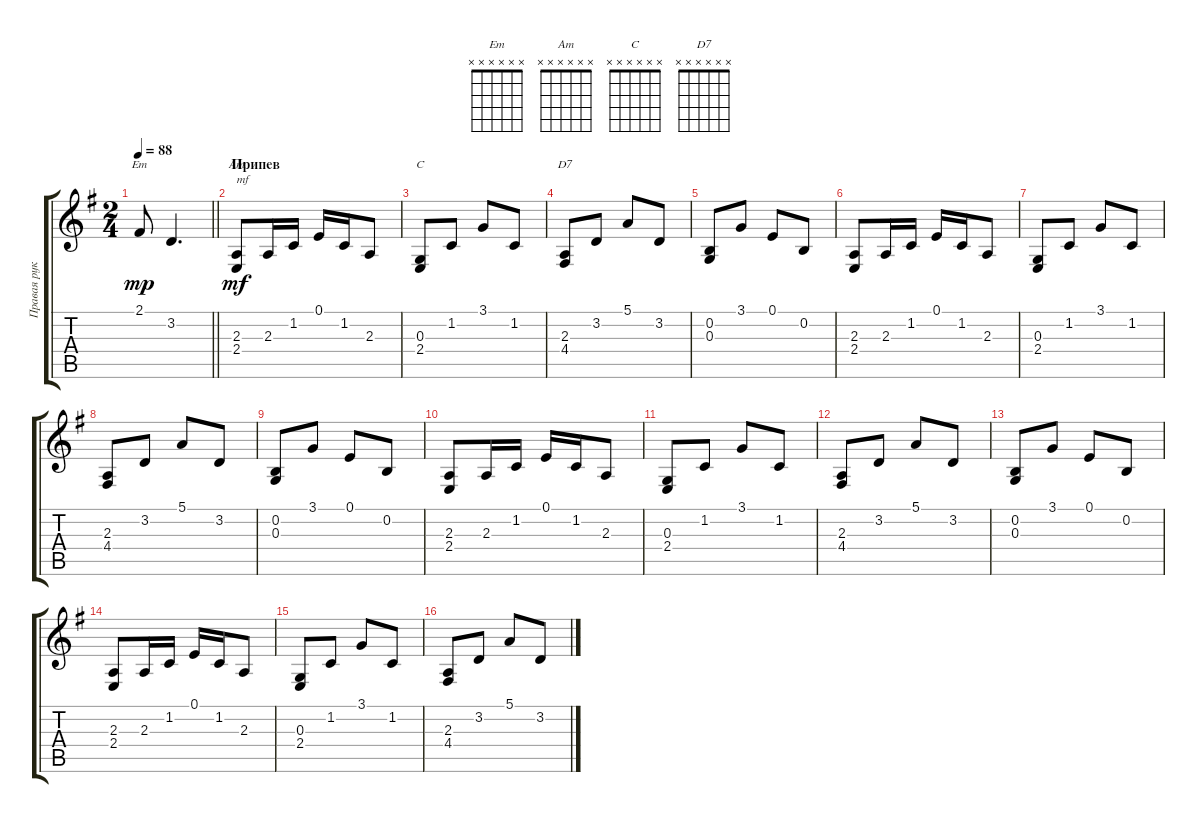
\track ("Правая рука" "Правая рук") {instrument acousticgrandpiano}
\staff {score tabs}
\tuning (E4 B3 G3 D3 A2 E2) {hide}
\chord ("Em" x x x x x x)
\chord ("Am" x x x x x x)
\chord ("C" x x x x x x)
\chord ("D7" x x x x x x)
\ts (2 4)
\tempo 88
\clef g2
\barLineRight lightlight
\ks g
2.1.8{ch "Em" dy mp} 3.2.4{d} |
\section ("" "Припев")
(2.3 2.4).8{ch "Am" txt "mf" dy mf} 2.3.16 1.2.16 0.1.16 1.2.16 2.3.8 |
(0.3 2.4).8{ch "C"} 1.2.8 3.1.8 1.2.8 |
(2.3 4.4).8{ch "D7"} 3.2.8 5.1.8 3.2.8 |
(0.2 0.3).8 3.1.8 0.1.8 0.2.8 |
(2.3 2.4).8 2.3.16 1.2.16 0.1.16 1.2.16 2.3.8 |
(0.3 2.4).8 1.2.8 3.1.8 1.2.8 |
(2.3 4.4).8 3.2.8 5.1.8 3.2.8 |
(0.2 0.3).8 3.1.8 0.1.8 0.2.8 |
(2.3 2.4).8 2.3.16 1.2.16 0.1.16 1.2.16 2.3.8 |
(0.3 2.4).8 1.2.8 3.1.8 1.2.8 |
(2.3 4.4).8 3.2.8 5.1.8 3.2.8 |
(0.2 0.3).8 3.1.8 0.1.8 0.2.8 |
(2.3 2.4).8 2.3.16 1.2.16 0.1.16 1.2.16 2.3.8 |
(0.3 2.4).8 1.2.8 3.1.8 1.2.8 |
(2.3 4.4).8 3.2.8 5.1.8 3.2.8
